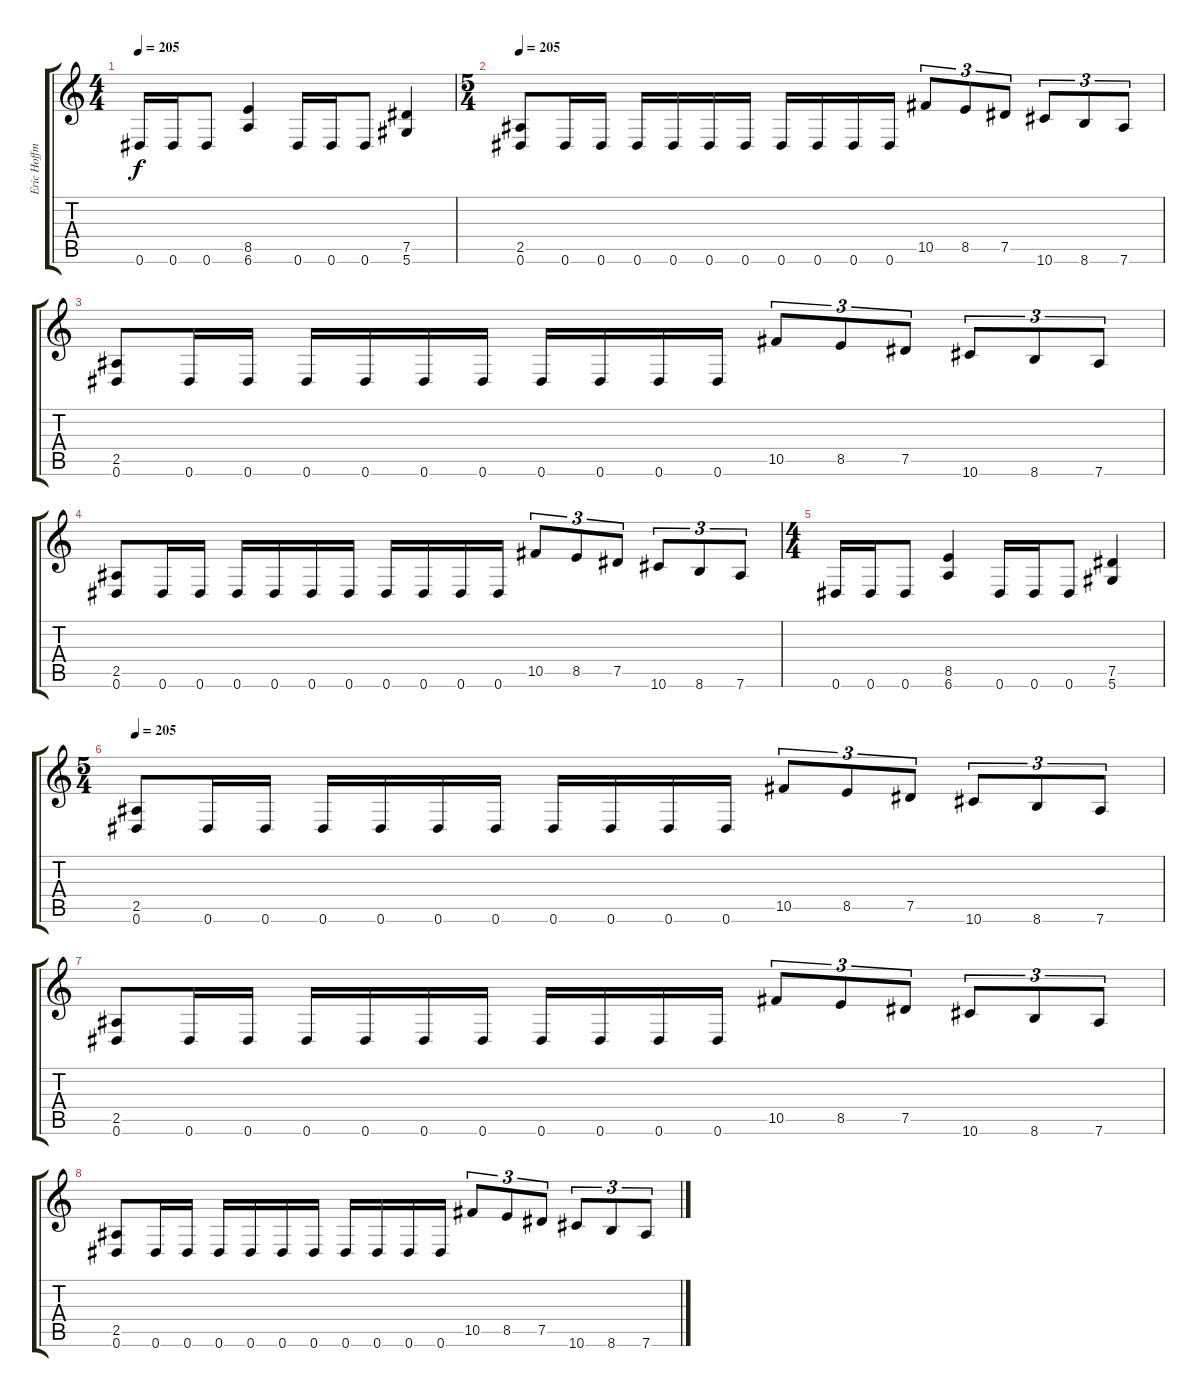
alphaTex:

\track ("Eric Hoffman" "Eric Hoffm") {instrument distortionguitar}
\staff {score tabs}
\tuning (Eb4 Bb3 Gb3 Db3 Ab2 Eb2) {hide}
\ts (4 4)
\tempo 205
\clef g2
\ks c
0.6.16{dy f} 0.6.16 0.6.8 (8.5 6.6).4 0.6.16 0.6.16 0.6.8 (7.5 5.6).4 |
\ts (5 4)
\tempo 205
(2.5 0.6).8 0.6.16 0.6.16 0.6.16 0.6.16 0.6.16 0.6.16 0.6.16 0.6.16 0.6.16 0.6.16 10.5.8{tu (3 2)} 8.5.8{tu (3 2)} 7.5.8{tu (3 2)} 10.6.8{tu (3 2)} 8.6.8{tu (3 2)} 7.6.8{tu (3 2)} |
(2.5 0.6).8 0.6.16 0.6.16 0.6.16 0.6.16 0.6.16 0.6.16 0.6.16 0.6.16 0.6.16 0.6.16 10.5.8{tu (3 2)} 8.5.8{tu (3 2)} 7.5.8{tu (3 2)} 10.6.8{tu (3 2)} 8.6.8{tu (3 2)} 7.6.8{tu (3 2)} |
(2.5 0.6).8 0.6.16 0.6.16 0.6.16 0.6.16 0.6.16 0.6.16 0.6.16 0.6.16 0.6.16 0.6.16 10.5.8{tu (3 2)} 8.5.8{tu (3 2)} 7.5.8{tu (3 2)} 10.6.8{tu (3 2)} 8.6.8{tu (3 2)} 7.6.8{tu (3 2)} |
\ts (4 4)
0.6.16 0.6.16 0.6.8 (8.5 6.6).4 0.6.16 0.6.16 0.6.8 (7.5 5.6).4 |
\ts (5 4)
\tempo 205
(2.5 0.6).8 0.6.16 0.6.16 0.6.16 0.6.16 0.6.16 0.6.16 0.6.16 0.6.16 0.6.16 0.6.16 10.5.8{tu (3 2)} 8.5.8{tu (3 2)} 7.5.8{tu (3 2)} 10.6.8{tu (3 2)} 8.6.8{tu (3 2)} 7.6.8{tu (3 2)} |
(2.5 0.6).8 0.6.16 0.6.16 0.6.16 0.6.16 0.6.16 0.6.16 0.6.16 0.6.16 0.6.16 0.6.16 10.5.8{tu (3 2)} 8.5.8{tu (3 2)} 7.5.8{tu (3 2)} 10.6.8{tu (3 2)} 8.6.8{tu (3 2)} 7.6.8{tu (3 2)} |
(2.5 0.6).8 0.6.16 0.6.16 0.6.16 0.6.16 0.6.16 0.6.16 0.6.16 0.6.16 0.6.16 0.6.16 10.5.8{tu (3 2)} 8.5.8{tu (3 2)} 7.5.8{tu (3 2)} 10.6.8{tu (3 2)} 8.6.8{tu (3 2)} 7.6.8{tu (3 2)}
